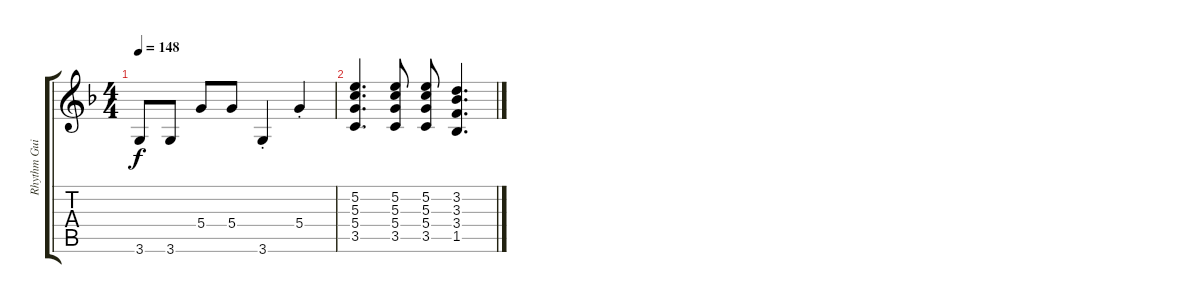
\track ("Rhythm Guitar" "Rhythm Gui") {instrument overdrivenguitar}
\staff {score tabs}
\tuning (E4 B3 G3 D3 A2 E2) {hide}
\ts (4 4)
\tempo 148
\clef g2
\ks f
3.6.8{dy f} 3.6.8 5.4.8 5.4.8 3.6{st}.4 5.4{st}.4 |
(5.2 5.3 5.4 3.5).4{d} (5.2 5.3 5.4 3.5).8 (5.2 5.3 5.4 3.5).8 (3.2 3.3 3.4 1.5).4{d}
